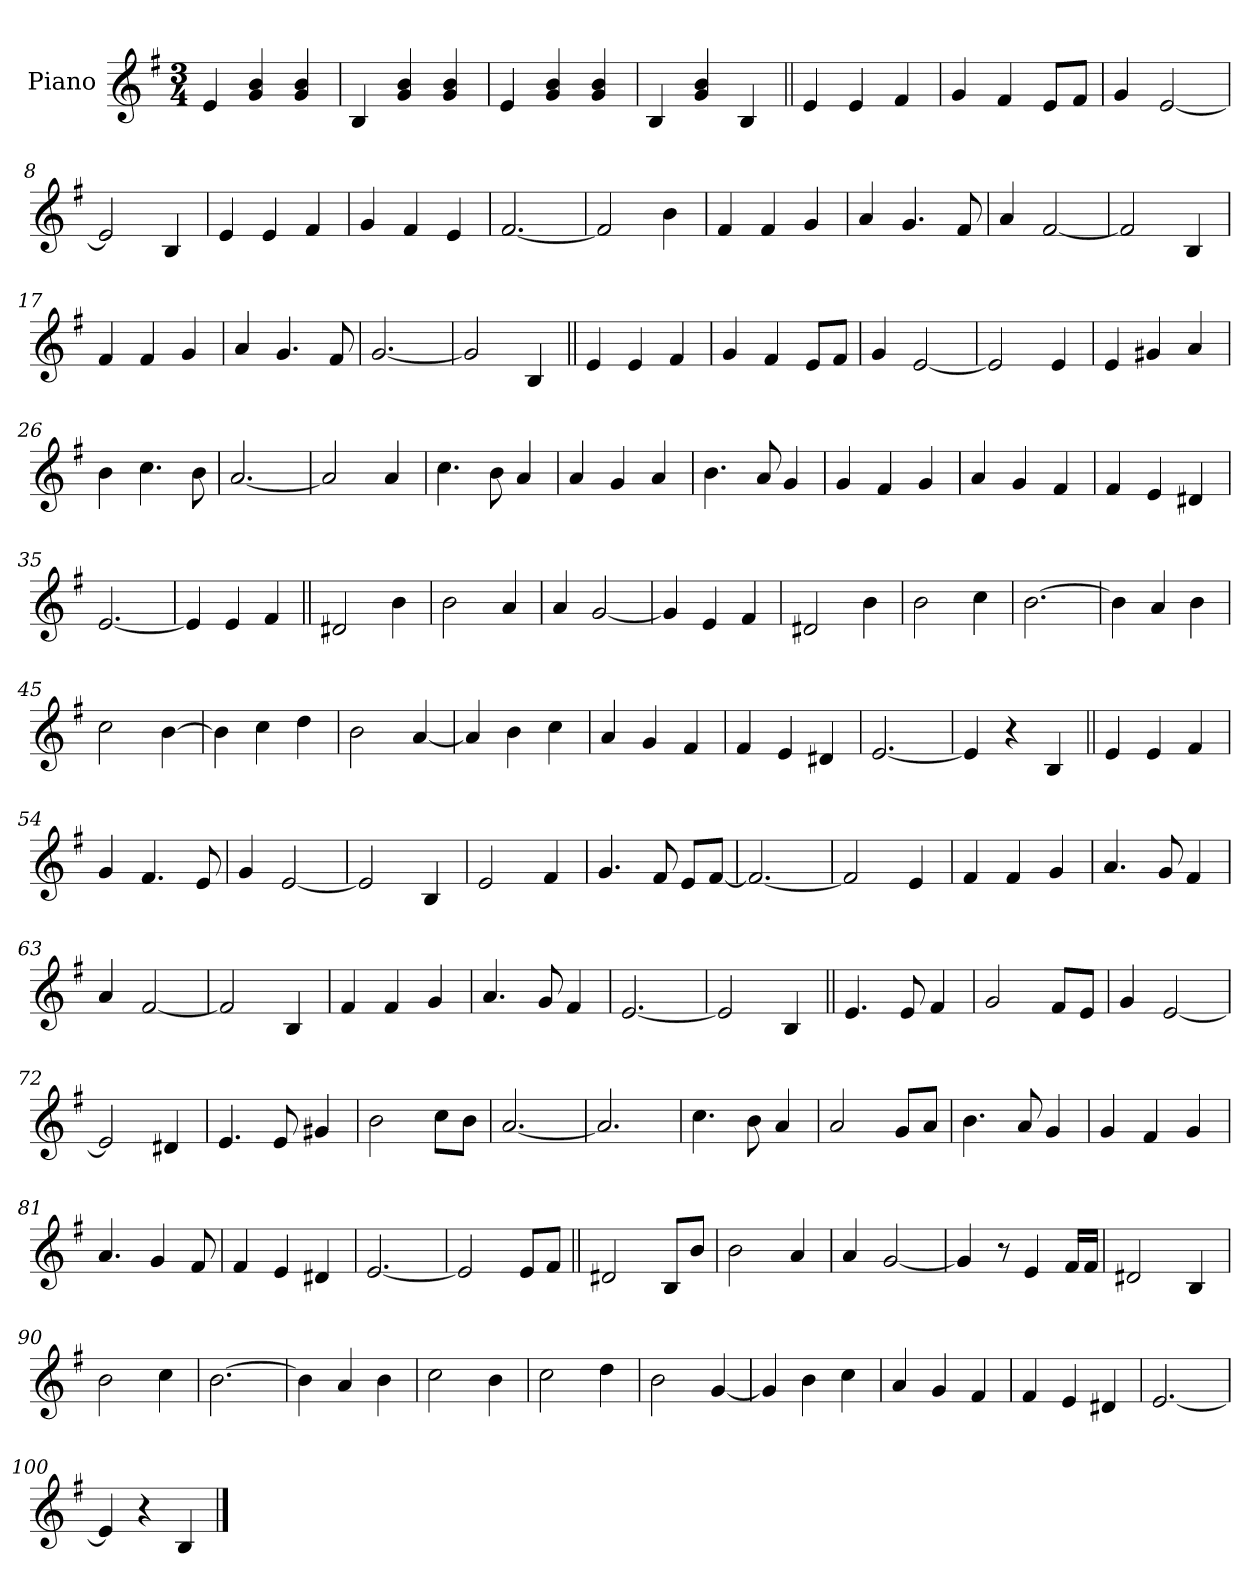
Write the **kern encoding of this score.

**kern
*part1
*staff1
*I"Piano
*I'Pno.
*clefG2
*k[f#]
*M3/4
*MM180
=1
4e!
4g! 4b!
4g! 4b!
=2
4B!
4g! 4b!
4g! 4b!
=3
4e!
4g! 4b!
4g! 4b!
=4
4B!
4g! 4b!
4B
=5||
4e
4e
4f#
=6
4g
4f#
8eL
8f#J
=7
4g
[2e
=8
2e]
4B
=9
4e
4e
4f#
=10
4g
4f#
4e
=11
[2.f#
=12
2f#]
4b
=13
4f#
4f#
4g
=14
4a
4.g
8f#
=15
4a
[2f#
=16
2f#]
4B
=17
4f#
4f#
4g
=18
4a
4.g
8f#
=19
[2.g
=20
2g]
4B
=21||
4e
4e
4f#
=22
4g
4f#
8eL
8f#J
=23
4g
[2e
=24
2e]
4e
=25
4e
4g#X
4a
=26
4b
4.cc
8b
=27
[2.a
=28
2a]
4a
=29
4.cc
8b
4a
=30
4a
4g
4a
=31
4.b
8a
4g
=32
4g
4f#
4g
=33
4a
4g
4f#
=34
4f#
4e
4d#X
=35
[2.e
=36
4e]
4e
4f#
=37||
2d#X
4b
=38
2b
4a
=39
4a
[2g
=40
4g]
4e
4f#
=41
2d#X
4b
=42
2b
4cc
=43
[2.b
=44
4b]
4a
4b
=45
2cc
[4b
=46
4b]
4cc
4dd
=47
2b
[4a
=48
4a]
4b
4cc
=49
4a
4g
4f#
=50
4f#
4e
4d#X
=51
[2.e
=52
4e]
4r
4B
=53||
4e
4e
4f#
=54
4g
4.f#
8e
=55
4g
[2e
=56
2e]
4B
=57
2e
4f#
=58
4.g
8f#
8eL
[8f#J
=59
2.f#_
=60
2f#]
4e
=61
4f#
4f#
4g
=62
4.a
8g
4f#
=63
4a
[2f#
=64
2f#]
4B
=65
4f#
4f#
4g
=66
4.a
8g
4f#
=67
[2.e
=68
2e]
4B
=69||
4.e
8e
4f#
=70
2g
8f#L
8eJ
=71
4g
[2e
=72
2e]
4d#X
=73
4.e
8e
4g#X
=74
2b
8ccL
8bJ
=75
[2.a
=76
2.a]
=77
4.cc
8b
4a
=78
2a
8gL
8aJ
=79
4.b
8a
4g
=80
4g
4f#
4g
=81
4.a
4g
8f#
=82
4f#
4e
4d#X
=83
[2.e
=84
2e]
8eL
8f#J
=85||
2d#X
8BL
8bJ
=86
2b
4a
=87
4a
[2g
=88
4g]
8r
4e
16f#LL
16f#JJ
=89
2d#X
4B
=90
2b
4cc
=91
[2.b
=92
4b]
4a
4b
=93
2cc
4b
=94
2cc
4dd
=95
2b
[4g
=96
4g]
4b
4cc
=97
4a
4g
4f#
=98
4f#
4e
4d#X
=99
[2.e
=100
4e]
4r
4B
==
*-
